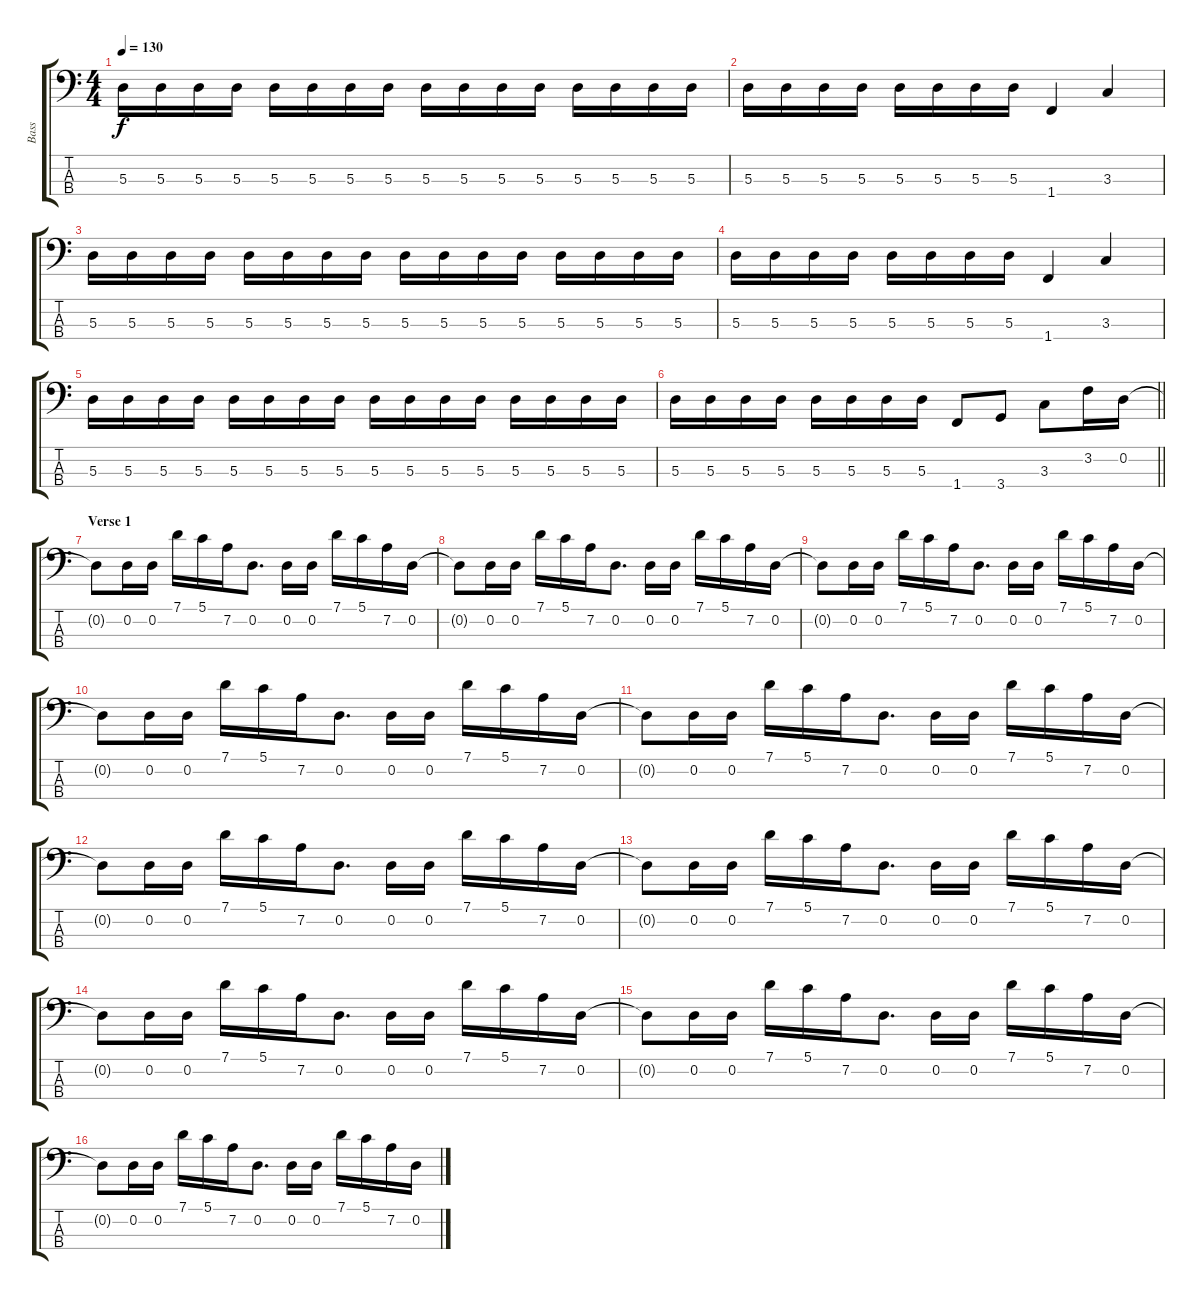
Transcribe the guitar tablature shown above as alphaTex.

\track ("Bass" "Bass") {instrument electricbasspick}
\staff {score tabs}
\tuning (G2 D2 A1 E1) {hide}
\ts (4 4)
\tempo 130
\clef f4
\ks c
5.3.16{dy f} 5.3.16 5.3.16 5.3.16 5.3.16 5.3.16 5.3.16 5.3.16 5.3.16 5.3.16 5.3.16 5.3.16 5.3.16 5.3.16 5.3.16 5.3.16 |
5.3.16 5.3.16 5.3.16 5.3.16 5.3.16 5.3.16 5.3.16 5.3.16 1.4.4 3.3.4 |
5.3.16 5.3.16 5.3.16 5.3.16 5.3.16 5.3.16 5.3.16 5.3.16 5.3.16 5.3.16 5.3.16 5.3.16 5.3.16 5.3.16 5.3.16 5.3.16 |
5.3.16 5.3.16 5.3.16 5.3.16 5.3.16 5.3.16 5.3.16 5.3.16 1.4.4 3.3.4 |
5.3.16 5.3.16 5.3.16 5.3.16 5.3.16 5.3.16 5.3.16 5.3.16 5.3.16 5.3.16 5.3.16 5.3.16 5.3.16 5.3.16 5.3.16 5.3.16 |
\barLineRight lightlight
5.3.16 5.3.16 5.3.16 5.3.16 5.3.16 5.3.16 5.3.16 5.3.16 1.4.8 3.4.8 3.3.8 3.2.16 0.2.16 |
\section ("" "Verse 1")
0.2{t}.8 0.2.16 0.2.16 7.1.16 5.1.16 7.2.16 0.2.8{d} 0.2.16 0.2.16 7.1.16 5.1.16 7.2.16 0.2.16 |
0.2{t}.8 0.2.16 0.2.16 7.1.16 5.1.16 7.2.16 0.2.8{d} 0.2.16 0.2.16 7.1.16 5.1.16 7.2.16 0.2.16 |
0.2{t}.8 0.2.16 0.2.16 7.1.16 5.1.16 7.2.16 0.2.8{d} 0.2.16 0.2.16 7.1.16 5.1.16 7.2.16 0.2.16 |
0.2{t}.8 0.2.16 0.2.16 7.1.16 5.1.16 7.2.16 0.2.8{d} 0.2.16 0.2.16 7.1.16 5.1.16 7.2.16 0.2.16 |
0.2{t}.8 0.2.16 0.2.16 7.1.16 5.1.16 7.2.16 0.2.8{d} 0.2.16 0.2.16 7.1.16 5.1.16 7.2.16 0.2.16 |
0.2{t}.8 0.2.16 0.2.16 7.1.16 5.1.16 7.2.16 0.2.8{d} 0.2.16 0.2.16 7.1.16 5.1.16 7.2.16 0.2.16 |
0.2{t}.8 0.2.16 0.2.16 7.1.16 5.1.16 7.2.16 0.2.8{d} 0.2.16 0.2.16 7.1.16 5.1.16 7.2.16 0.2.16 |
0.2{t}.8 0.2.16 0.2.16 7.1.16 5.1.16 7.2.16 0.2.8{d} 0.2.16 0.2.16 7.1.16 5.1.16 7.2.16 0.2.16 |
0.2{t}.8 0.2.16 0.2.16 7.1.16 5.1.16 7.2.16 0.2.8{d} 0.2.16 0.2.16 7.1.16 5.1.16 7.2.16 0.2.16 |
0.2{t}.8 0.2.16 0.2.16 7.1.16 5.1.16 7.2.16 0.2.8{d} 0.2.16 0.2.16 7.1.16 5.1.16 7.2.16 0.2.16
